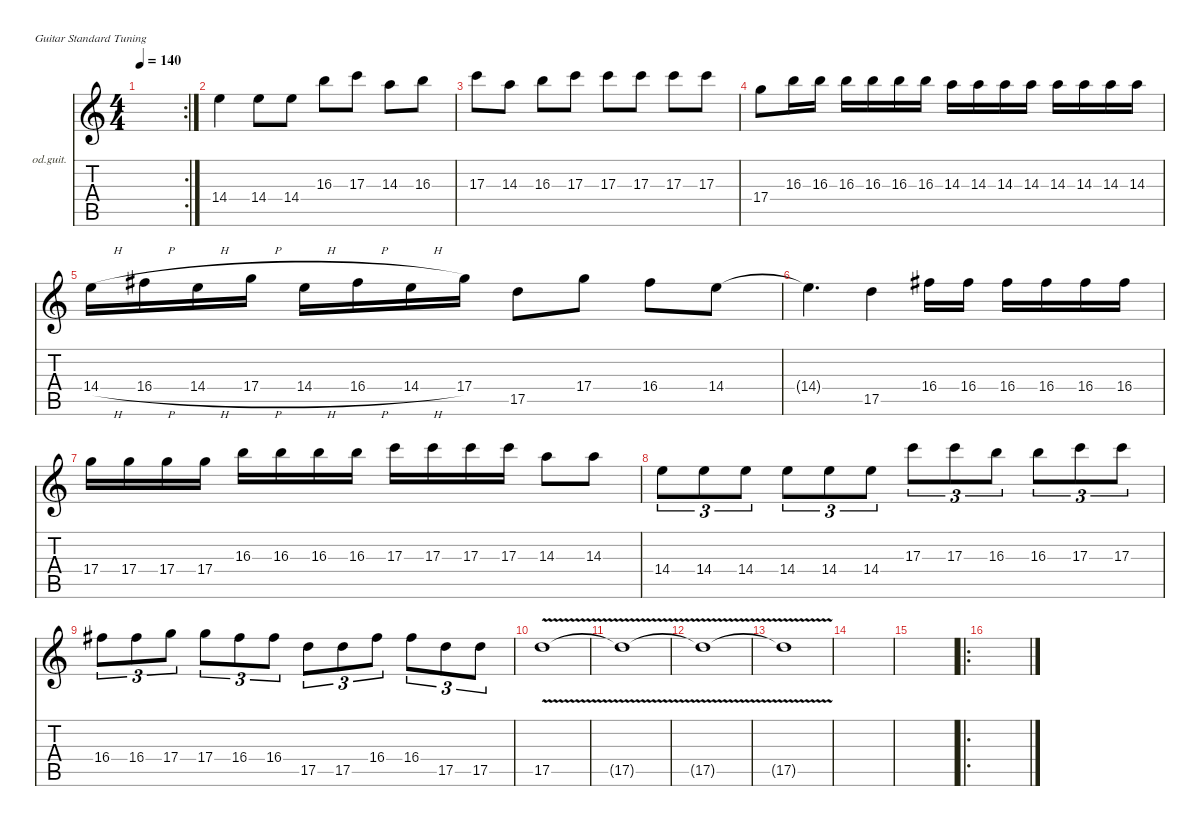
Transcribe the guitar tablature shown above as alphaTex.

\defaultSystemsLayout 4
\hideDynamics
\bracketExtendMode nobrackets
\firstSystemTrackNameOrientation horizontal
\otherSystemsTrackNameOrientation horizontal
\track ("Solo Guitar" "od.guit.") {instrument overdrivenguitar}
\staff {score tabs}
\tuning (E4 B3 G3 D3 A2 E2)
\rc 2
\ts (4 4)
\tempo 140
\clef g2
\ks c
|
14.4.4 14.4.8 14.4.8 16.3.8 17.3.8 14.3.8 16.3.8 |
17.3.8 14.3.8 16.3.8 17.3.8 17.3.8 17.3.8 17.3.8 17.3.8 |
17.4.8 16.3.16 16.3.16 16.3.16 16.3.16 16.3.16 16.3.16 14.3.16 14.3.16 14.3.16 14.3.16 14.3.16 14.3.16 14.3.16 14.3.16 |
14.4{h}.16 16.4{h acc #}.16 14.4{h}.16 17.4{h}.16 14.4{h}.16 16.4{h acc #}.16 14.4{h}.16 17.4.16 17.5.8 17.4.8 16.4{acc #}.8 14.4.8 |
14.4{t}.4{d} 17.5.4 16.4{acc #}.16 16.4{acc #}.16 16.4{acc #}.16 16.4{acc #}.16 16.4{acc #}.16 16.4{acc #}.16 |
17.4.16 17.4.16 17.4.16 17.4.16 16.3.16 16.3.16 16.3.16 16.3.16 17.3.16 17.3.16 17.3.16 17.3.16 14.3.8 14.3.8 |
14.4.8{tu (3 2)} 14.4.8{tu (3 2)} 14.4.8{tu (3 2)} 14.4.8{tu (3 2)} 14.4.8{tu (3 2)} 14.4.8{tu (3 2)} 17.3.8{tu (3 2)} 17.3.8{tu (3 2)} 16.3.8{tu (3 2)} 16.3.8{tu (3 2)} 17.3.8{tu (3 2)} 17.3.8{tu (3 2)} |
16.4{acc #}.8{tu (3 2)} 16.4{acc #}.8{tu (3 2)} 17.4.8{tu (3 2)} 17.4.8{tu (3 2)} 16.4{acc #}.8{tu (3 2)} 16.4{acc #}.8{tu (3 2)} 17.5.8{tu (3 2)} 17.5.8{tu (3 2)} 16.4{acc #}.8{tu (3 2)} 16.4{acc #}.8{tu (3 2)} 17.5.8{tu (3 2)} 17.5.8{tu (3 2)} |
17.5{v}.1{dy mf} |
17.5{v t}.1 |
17.5{v t}.1 |
17.5{v t}.1 |
|
|
\ro
